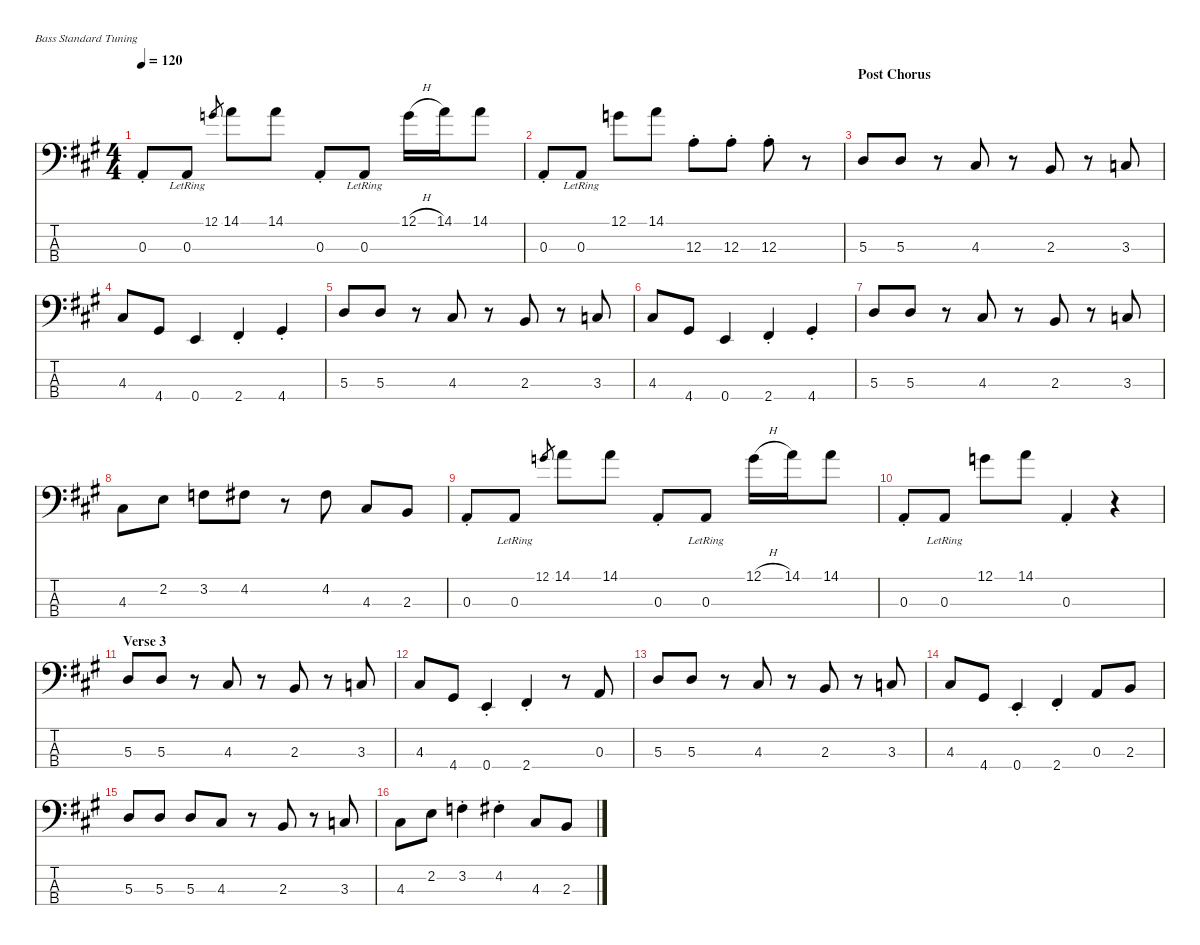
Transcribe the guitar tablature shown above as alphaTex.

\defaultSystemsLayout 4
\hideDynamics
\bracketExtendMode nobrackets
\singleTrackTrackNamePolicy hidden
\multiTrackTrackNamePolicy hidden
\otherSystemsTrackNameOrientation horizontal
\track ("Electric Bass" "E-Bass") {multiBarRest instrument electricbassfinger}
\staff {score tabs}
\tuning (G2 D2 A1 E1)
\ts (4 4)
\tempo 120
\clef f4
\ks a
0.3{st acc forcenatural}.8{dy f beam Up} 0.3{lr acc forcenatural}.8{beam Up} 12.1{acc forcenatural}.8{gr dy mf beam Up} 14.1{acc forcenatural}.8{dy f beam Down} 14.1{acc forcenatural}.8{beam Down} 0.3{st acc forcenatural}.8{beam Up} 0.3{lr acc forcenatural}.8{beam Up} 12.1{h acc forcenatural}.16{beam Down} 14.1{acc forcenatural}.16{beam Down} 14.1{acc forcenatural}.8{beam Down} |
0.3{st acc forcenatural}.8{beam Up} 0.3{lr acc forcenatural}.8{beam Up} 12.1{acc forcenatural}.8{beam Down} 14.1{acc forcenatural}.8{beam Down} 12.3{st acc forcenatural}.8{beam Down} 12.3{st acc forcenatural}.8{beam Down} 12.3{st acc forcenatural}.8{beam Down} r.8{beam Down} |
\section ("" "Post Chorus")
5.3{acc forcenatural}.8{beam Up} 5.3{acc forcenatural}.8{beam Up} r.8{beam Up} 4.3{acc #}.8{beam Up} r.8{beam Up} 2.3{acc forcenatural}.8{beam Up} r.8{beam Up} 3.3{acc forcenatural}.8{beam Up} |
4.3{acc #}.8{beam Up} 4.4{acc #}.8{beam Up} 0.4{acc forcenatural}.4{beam Up} 2.4{st acc #}.4{beam Up} 4.4{st acc #}.4{beam Up} |
5.3{acc forcenatural}.8{beam Up} 5.3{acc forcenatural}.8{beam Up} r.8{beam Up} 4.3{acc #}.8{beam Up} r.8{beam Up} 2.3{acc forcenatural}.8{beam Up} r.8{beam Up} 3.3{acc forcenatural}.8{beam Up} |
4.3{acc #}.8{beam Up} 4.4{acc #}.8{beam Up} 0.4{acc forcenatural}.4{beam Up} 2.4{st acc #}.4{beam Up} 4.4{st acc #}.4{beam Up} |
5.3{acc forcenatural}.8{beam Up} 5.3{acc forcenatural}.8{beam Up} r.8{beam Up} 4.3{acc #}.8{beam Up} r.8{beam Up} 2.3{acc forcenatural}.8{beam Up} r.8{beam Up} 3.3{acc forcenatural}.8{beam Up} |
4.3{acc #}.8{beam Down} 2.2{acc forcenatural}.8{beam Down} 3.2{acc forcenatural}.8{beam Down} 4.2{acc #}.8{beam Down} r.8{beam Down} 4.2{acc #}.8{beam Down} 4.3{acc #}.8{beam Up} 2.3{acc forcenatural}.8{beam Up} |
0.3{st acc forcenatural}.8{beam Up} 0.3{lr acc forcenatural}.8{beam Up} 12.1{acc forcenatural}.8{gr dy mf beam Up} 14.1{acc forcenatural}.8{dy f beam Down} 14.1{acc forcenatural}.8{beam Down} 0.3{st acc forcenatural}.8{beam Up} 0.3{lr acc forcenatural}.8{beam Up} 12.1{h acc forcenatural}.16{beam Down} 14.1{acc forcenatural}.16{beam Down} 14.1{acc forcenatural}.8{beam Down} |
0.3{st acc forcenatural}.8{beam Up} 0.3{lr acc forcenatural}.8{beam Up} 12.1{acc forcenatural}.8{beam Down} 14.1{acc forcenatural}.8{beam Down} 0.3{st acc forcenatural}.4{beam Up} r.4{beam Up} |
\section ("" "Verse 3")
5.3{acc forcenatural}.8{beam Up} 5.3{acc forcenatural}.8{beam Up} r.8{beam Up} 4.3{acc #}.8{beam Up} r.8{beam Up} 2.3{acc forcenatural}.8{beam Up} r.8{beam Up} 3.3{acc forcenatural}.8{beam Up} |
4.3{acc #}.8{beam Up} 4.4{acc #}.8{beam Up} 0.4{st acc forcenatural}.4{beam Up} 2.4{st acc #}.4{beam Up} r.8{beam Up} 0.3{acc forcenatural}.8{beam Up} |
5.3{acc forcenatural}.8{beam Up} 5.3{acc forcenatural}.8{beam Up} r.8{beam Up} 4.3{acc #}.8{beam Up} r.8{beam Up} 2.3{acc forcenatural}.8{beam Up} r.8{beam Up} 3.3{acc forcenatural}.8{beam Up} |
4.3{acc #}.8{beam Up} 4.4{acc #}.8{beam Up} 0.4{st acc forcenatural}.4{beam Up} 2.4{st acc #}.4{beam Up} 0.3{acc forcenatural}.8{beam Up} 2.3{acc forcenatural}.8{beam Up} |
5.3{acc forcenatural}.8{beam Up} 5.3{acc forcenatural}.8{beam Up} 5.3{acc forcenatural}.8{beam Up} 4.3{acc #}.8{beam Up} r.8{beam Up} 2.3{acc forcenatural}.8{beam Up} r.8{beam Up} 3.3{acc forcenatural}.8{beam Up} |
4.3{acc #}.8{beam Down} 2.2{acc forcenatural}.8{beam Down} 3.2{st acc forcenatural}.4{beam Down} 4.2{st acc #}.4{beam Down} 4.3{acc #}.8{beam Up} 2.3{acc forcenatural}.8{beam Up}
